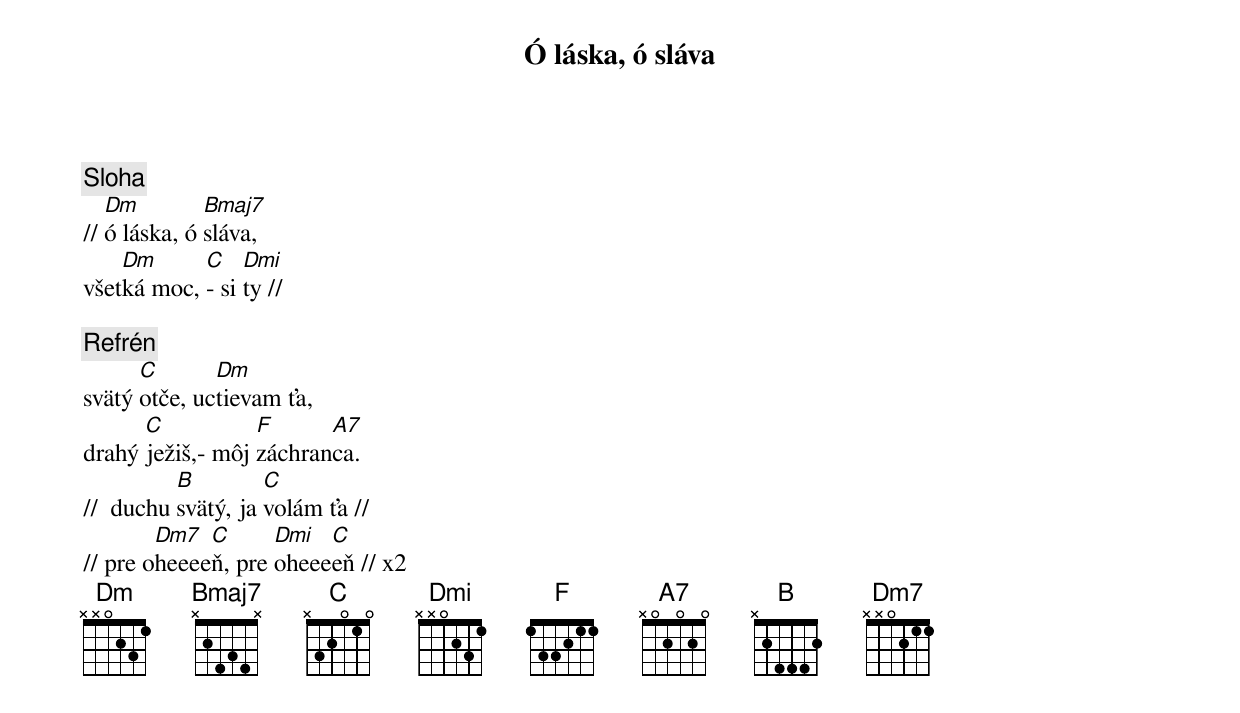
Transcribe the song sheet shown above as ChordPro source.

{title: Ó láska, ó sláva}

{comment: Sloha}
// [Dm]ó láska, ó [Bmaj7]sláva,
všet[Dm]ká moc, [C]- si [Dmi]ty //

{comment: Refrén}
svätý [C]otče, uc[Dm]tievam ťa,
drahý [C]ježiš,- môj [F]záchran[A7]ca.
//  duchu [B]svätý, ja [C]volám ťa //
// pre o[Dm7]heeee[C]ň, pre [Dmi]oheee[C]eň // x2
